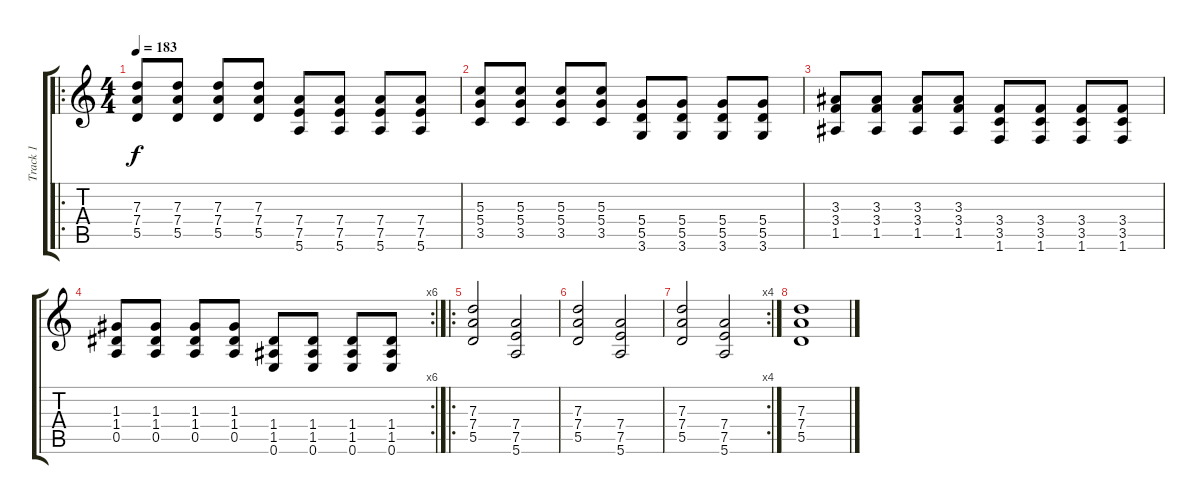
\track ("Track 1" "Track 1") {instrument distortionguitar}
\staff {score tabs}
\tuning (E4 B3 G3 D3 A2 E2) {hide}
\ro
\ts (4 4)
\tempo 183
\clef g2
\ks c
(7.3 7.4 5.5).8{dy f} (7.3 7.4 5.5).8 (7.3 7.4 5.5).8 (7.3 7.4 5.5).8 (7.4 7.5 5.6).8 (7.4 7.5 5.6).8 (7.4 7.5 5.6).8 (7.4 7.5 5.6).8 |
(5.3 5.4 3.5).8 (5.3 5.4 3.5).8 (5.3 5.4 3.5).8 (5.3 5.4 3.5).8 (5.4 5.5 3.6).8 (5.4 5.5 3.6).8 (5.4 5.5 3.6).8 (5.4 5.5 3.6).8 |
(3.3 3.4 1.5).8 (3.3 3.4 1.5).8 (3.3 3.4 1.5).8 (3.3 3.4 1.5).8 (3.4 3.5 1.6).8 (3.4 3.5 1.6).8 (3.4 3.5 1.6).8 (3.4 3.5 1.6).8 |
\rc 6
(1.3 1.4 0.5).8 (1.3 1.4 0.5).8 (1.3 1.4 0.5).8 (1.3 1.4 0.5).8 (1.4 1.5 0.6).8 (1.4 1.5 0.6).8 (1.4 1.5 0.6).8 (1.4 1.5 0.6).8 |
\ro
(7.3 7.4 5.5).2 (7.4 7.5 5.6).2 |
(7.3 7.4 5.5).2 (7.4 7.5 5.6).2 |
\rc 4
(7.3 7.4 5.5).2 (7.4 7.5 5.6).2 |
(7.3 7.4 5.5).1
